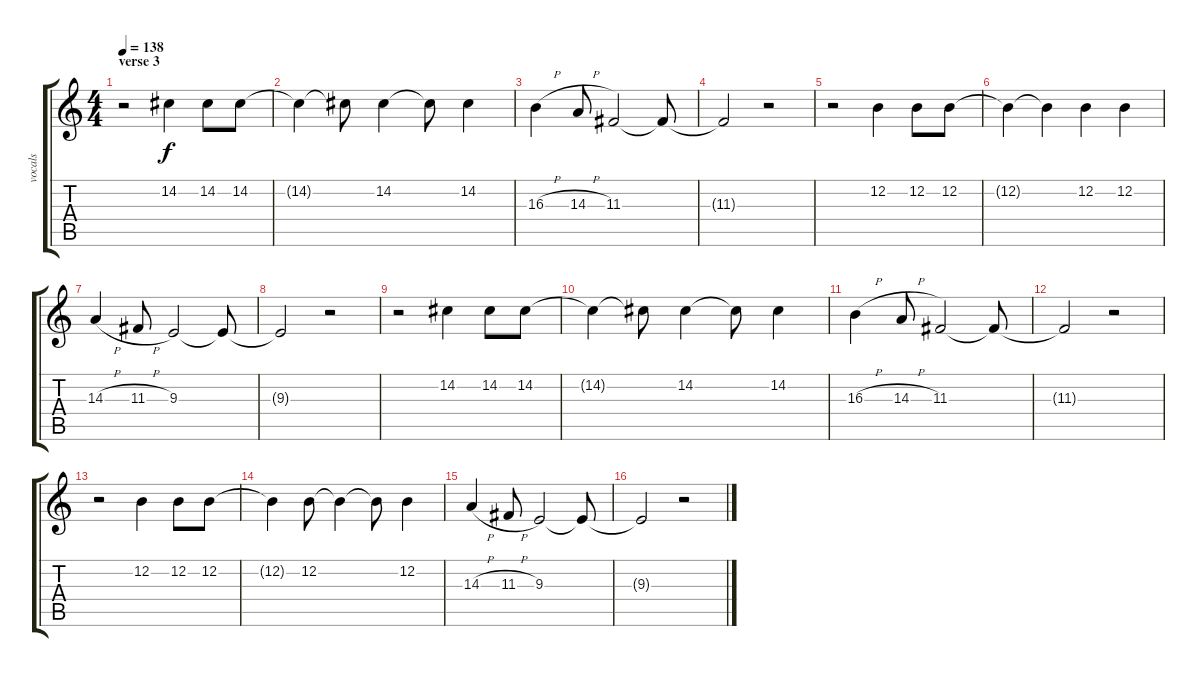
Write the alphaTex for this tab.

\track ("vocals" "vocals") {instrument piccolo}
\staff {score tabs}
\tuning (E4 B3 G3 D3 A2 E2) {hide}
\ts (4 4)
\section ("" "verse 3")
\tempo 138
\clef g2
\ks c
r.2{dy f} 14.2.4 14.2.8 14.2.8 |
14.2{t}.4 14.2{t}.8 14.2.4 14.2{t}.8 14.2.4 |
16.3{h}.4 14.3{h}.8 11.3.2 11.3{t}.8 |
11.3{t}.2 r.2 |
r.2 12.2.4 12.2.8 12.2.8 |
12.2{t}.4 12.2{t}.4 12.2.4 12.2.4 |
14.3{h}.4 11.3{h}.8 9.3.2 9.3{t}.8 |
9.3{t}.2 r.2 |
r.2 14.2.4 14.2.8 14.2.8 |
14.2{t}.4 14.2{t}.8 14.2.4 14.2{t}.8 14.2.4 |
16.3{h}.4 14.3{h}.8 11.3.2 11.3{t}.8 |
11.3{t}.2 r.2 |
r.2 12.2.4 12.2.8 12.2.8 |
12.2{t}.4 12.2.8 12.2{t}.4 12.2{t}.8 12.2.4 |
14.3{h}.4 11.3{h}.8 9.3.2 9.3{t}.8 |
9.3{t}.2 r.2
